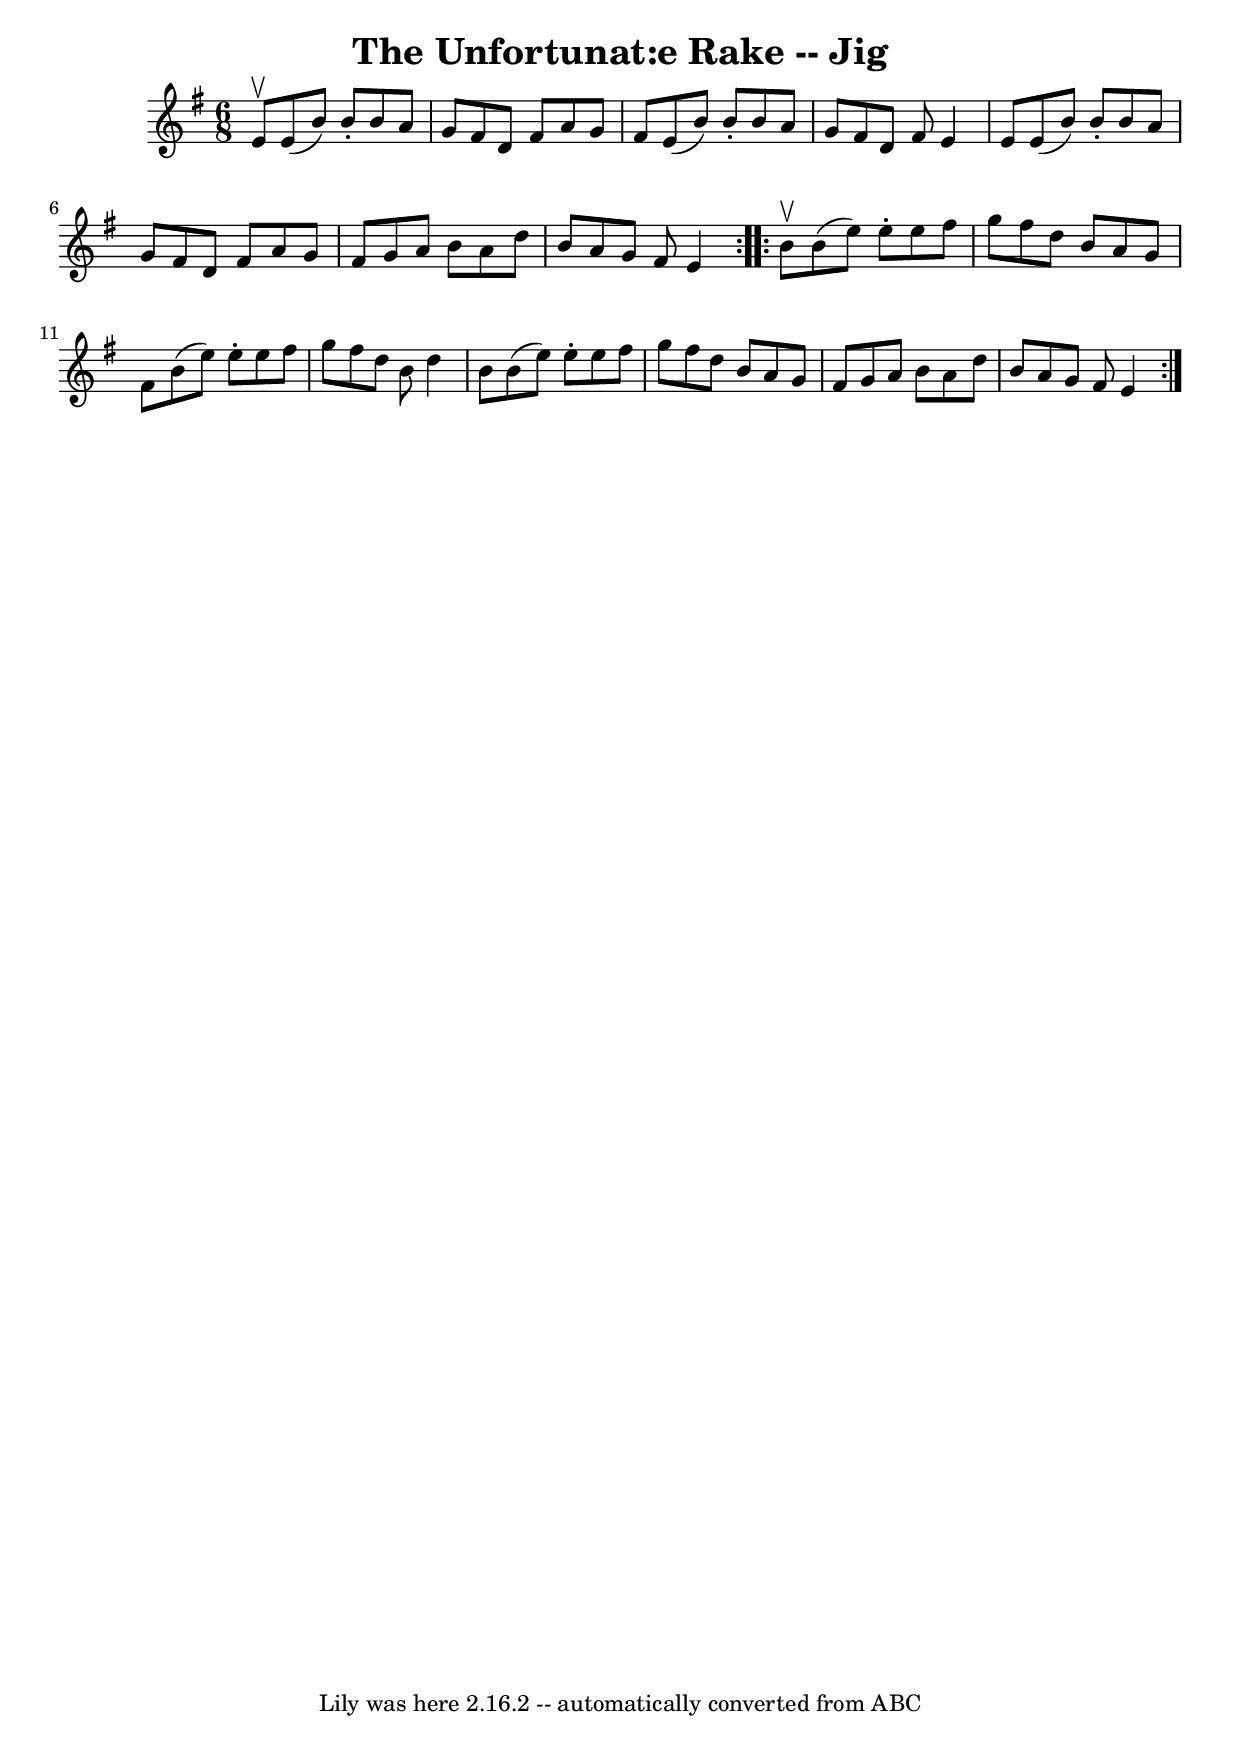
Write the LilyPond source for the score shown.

\version "2.16.2"
\include "Mammoth.ily"
\header {
  %% book = "Ryan's Mammoth Collection"
  crossRefNumber = "1"
  footnotes = "\\\\89 467"
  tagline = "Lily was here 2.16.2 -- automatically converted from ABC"
  title = "The Unfortunat:e Rake -- Jig"

}
voicedefault =  {



  \repeat volta 2 {

    \time 6/8 
    \key e \minor
    e'8^\upbow |
    e'8 (b'8) b'8-.   
    b'8 a'8 g'8    |
    fis'8 d'8 fis'8 a'8 g'8 fis'8    
    |
    e'8 (b'8) b'8-. b'8 a'8 g'8    |
    fis'8    
    d'8 fis'8 e'4 e'8    |
    e'8 (b'8) b'8-. b'8    
    a'8 g'8    |
    fis'8 d'8 fis'8 a'8 g'8 fis'8    
    |
    g'8 a'8 b'8 a'8 d''8 b'8    |
    a'8 g'8    
    fis'8 e'4  
  }     
  \repeat volta 2 {
    b'8^\upbow |
    b'8 (e''8-) e''8-. e''8 fis''8 g''8    |
    fis''8 d''8 b'8    
    a'8 g'8 fis'8    |
    b'8 (e''8) e''8-. e''8 fis''8   
    g''8    |
    fis''8 d''8 b'8 d''4 b'8    |
    b'8 (
    e''8) e''8-. e''8 fis''8 g''8    |
    fis''8 d''8    
    b'8 a'8 g'8 fis'8    |
    g'8 a'8 b'8 a'8 d''8    
    b'8    |
    a'8 g'8 fis'8 e'4  
  }   

}

\score{
  <<

    \context Staff="default"
    {
      \voicedefault 
      
    }

  >>
  \layout {
    
  }
  \midi {
  }

}
